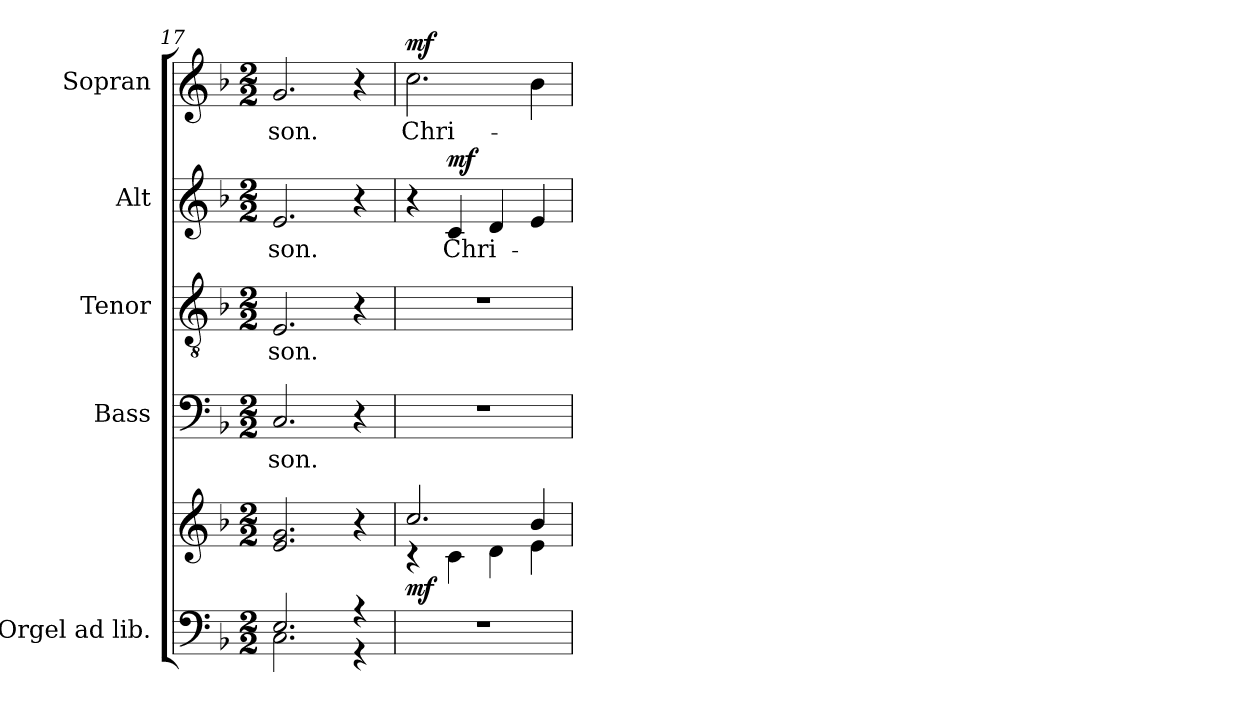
**kern	**kern	**dynam	**kern	**text	**kern	**text	**kern	**text	**dynam	**kern	**text	**dynam
*part5	*part5	*part5	*part4	*part4	*part3	*part3	*part2	*part2	*part2	*part1	*part1	*part1
*staff6	*staff5	*staff5/6	*staff4	*staff4	*staff3	*staff3	*staff2	*staff2	*staff2	*staff1	*staff1	*staff1
*I"Orgel ad lib.	*	*	*I"Bass	*	*I"Tenor	*	*I"Alt	*	*	*I"Sopran	*	*
*	*	*	*I'B.	*	*I'T.	*	*I'A.	*	*	*I'S.	*	*
*clefF4	*clefG2	*	*clefF4	*	*clefGv2	*	*clefG2	*	*	*clefG2	*	*
*k[b-]	*k[b-]	*	*k[b-]	*	*k[b-]	*	*k[b-]	*	*	*k[b-]	*	*
*F:	*F:	*	*F:	*	*F:	*	*F:	*	*	*F:	*	*
*M2/2	*M2/2	*	*M2/2	*	*M2/2	*	*M2/2	*	*	*M2/2	*	*
=17	=17	=17	=17	=17	=17	=17	=17	=17	=17	=17	=17	=17
*^	*	*	*	*	*	*	*	*	*	*	*	*
!	!	!	!	!	!LO:LY:b	!	!LO:LY:b	!	!LO:LY:b	!	!	!LO:LY:b	!
2.E/	2.C\	2.e/ 2.g/	.	2.C/	-son.	2.E/	-son.	2.e/	-son.	.	2.g/	-son.	.
4r	4r	4r	.	4r	.	4r	.	4r	.	.	4r	.	.
=18	=18	=18	=18	=18	=18	=18	=18	=18	=18	=18	=18	=18	=18
*	*	*^	*	*	*	*	*	*	*	*	*	*	*
!	!	!	!	!LO:DY:b	!	!	!	!	!	!	!	!	!LO:LY:b	!LO:DY:a
*v	*v	*	*	*	*	*	*	*	*	*	*	*	*	*
1r	2.cc/	4rc	mf	1r	.	1r	.	4r	.	.	2.cc\	Chri-	mf
!	!	!	!	!	!	!	!	!	!LO:LY:b	!LO:DY:a	!	!	!
.	.	4c\	.	.	.	.	.	4c/	Chri-	mf	.	.	.
.	.	4d\	.	.	.	.	.	4d/	.	.	.	.	.
.	4b-/	4e\	.	.	.	.	.	4e/	.	.	4b-\	.	.
*	*v	*v	*	*	*	*	*	*	*	*	*	*	*
=	=	=	=	=	=	=	=	=	=	=	=	=
*-	*-	*-	*-	*-	*-	*-	*-	*-	*-	*-	*-	*-
